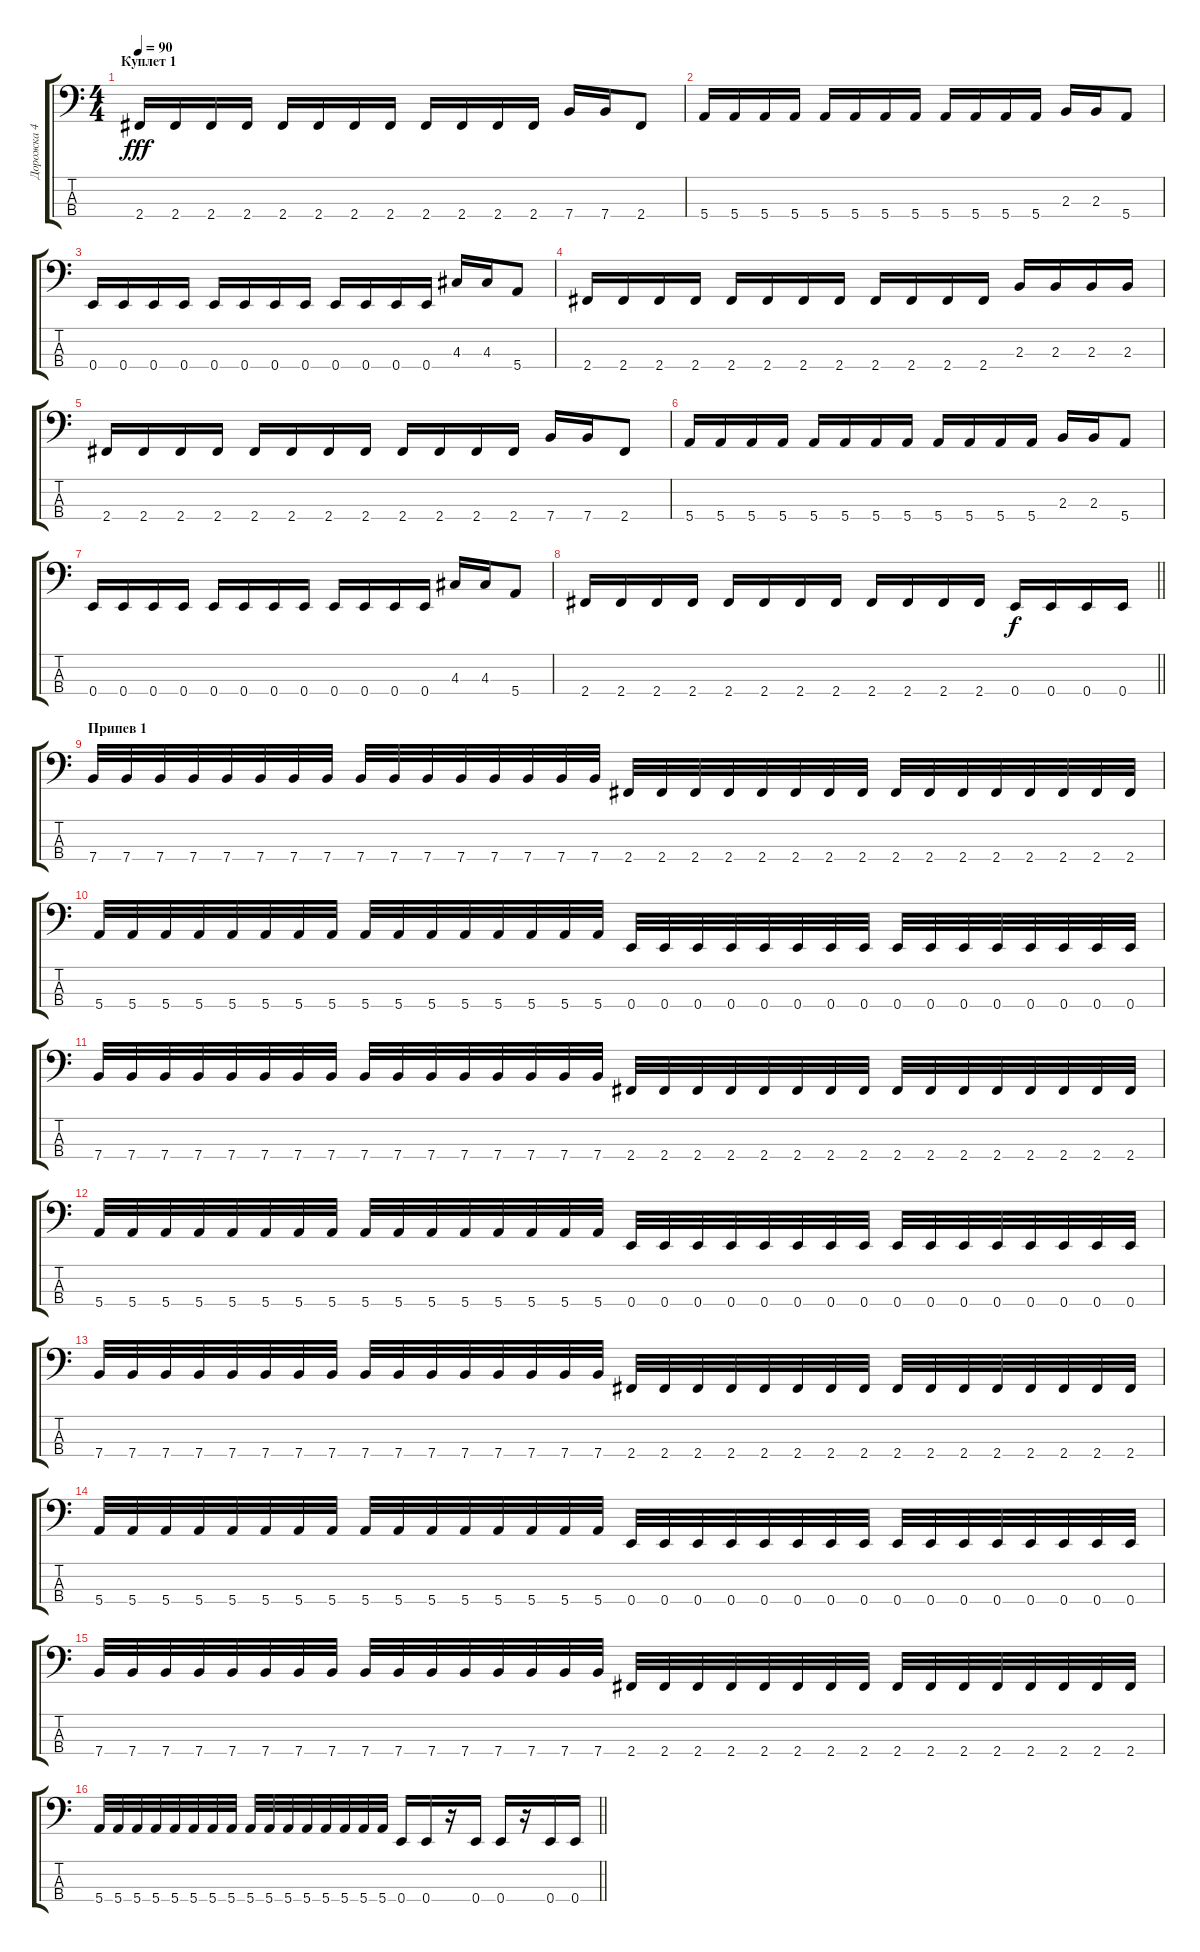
\track ("Дорожка 4" "Дорожка 4") {instrument electricbassfinger}
\staff {score tabs}
\tuning (G2 D2 A1 E1) {hide}
\ts (4 4)
\section ("" "Куплет 1")
\tempo 90
\clef f4
\ks c
2.4.16{dy fff} 2.4.16 2.4.16 2.4.16 2.4.16 2.4.16 2.4.16 2.4.16 2.4.16 2.4.16 2.4.16 2.4.16 7.4.16 7.4.16 2.4.8 |
5.4.16 5.4.16 5.4.16 5.4.16 5.4.16 5.4.16 5.4.16 5.4.16 5.4.16 5.4.16 5.4.16 5.4.16 2.3.16 2.3.16 5.4.8 |
0.4.16 0.4.16 0.4.16 0.4.16 0.4.16 0.4.16 0.4.16 0.4.16 0.4.16 0.4.16 0.4.16 0.4.16 4.3.16 4.3.16 5.4.8 |
2.4.16 2.4.16 2.4.16 2.4.16 2.4.16 2.4.16 2.4.16 2.4.16 2.4.16 2.4.16 2.4.16 2.4.16 2.3.16 2.3.16 2.3.16 2.3.16 |
2.4.16 2.4.16 2.4.16 2.4.16 2.4.16 2.4.16 2.4.16 2.4.16 2.4.16 2.4.16 2.4.16 2.4.16 7.4.16 7.4.16 2.4.8 |
5.4.16 5.4.16 5.4.16 5.4.16 5.4.16 5.4.16 5.4.16 5.4.16 5.4.16 5.4.16 5.4.16 5.4.16 2.3.16 2.3.16 5.4.8 |
0.4.16 0.4.16 0.4.16 0.4.16 0.4.16 0.4.16 0.4.16 0.4.16 0.4.16 0.4.16 0.4.16 0.4.16 4.3.16 4.3.16 5.4.8 |
\barLineRight lightlight
2.4.16 2.4.16 2.4.16 2.4.16 2.4.16 2.4.16 2.4.16 2.4.16 2.4.16 2.4.16 2.4.16 2.4.16 0.4.16{dy f} 0.4.16 0.4.16 0.4.16 |
\section ("" "Припев 1")
7.4.32 7.4.32 7.4.32 7.4.32 7.4.32 7.4.32 7.4.32 7.4.32 7.4.32 7.4.32 7.4.32 7.4.32 7.4.32 7.4.32 7.4.32 7.4.32 2.4.32 2.4.32 2.4.32 2.4.32 2.4.32 2.4.32 2.4.32 2.4.32 2.4.32 2.4.32 2.4.32 2.4.32 2.4.32 2.4.32 2.4.32 2.4.32 |
5.4.32 5.4.32 5.4.32 5.4.32 5.4.32 5.4.32 5.4.32 5.4.32 5.4.32 5.4.32 5.4.32 5.4.32 5.4.32 5.4.32 5.4.32 5.4.32 0.4.32 0.4.32 0.4.32 0.4.32 0.4.32 0.4.32 0.4.32 0.4.32 0.4.32 0.4.32 0.4.32 0.4.32 0.4.32 0.4.32 0.4.32 0.4.32 |
7.4.32 7.4.32 7.4.32 7.4.32 7.4.32 7.4.32 7.4.32 7.4.32 7.4.32 7.4.32 7.4.32 7.4.32 7.4.32 7.4.32 7.4.32 7.4.32 2.4.32 2.4.32 2.4.32 2.4.32 2.4.32 2.4.32 2.4.32 2.4.32 2.4.32 2.4.32 2.4.32 2.4.32 2.4.32 2.4.32 2.4.32 2.4.32 |
5.4.32 5.4.32 5.4.32 5.4.32 5.4.32 5.4.32 5.4.32 5.4.32 5.4.32 5.4.32 5.4.32 5.4.32 5.4.32 5.4.32 5.4.32 5.4.32 0.4.32 0.4.32 0.4.32 0.4.32 0.4.32 0.4.32 0.4.32 0.4.32 0.4.32 0.4.32 0.4.32 0.4.32 0.4.32 0.4.32 0.4.32 0.4.32 |
7.4.32 7.4.32 7.4.32 7.4.32 7.4.32 7.4.32 7.4.32 7.4.32 7.4.32 7.4.32 7.4.32 7.4.32 7.4.32 7.4.32 7.4.32 7.4.32 2.4.32 2.4.32 2.4.32 2.4.32 2.4.32 2.4.32 2.4.32 2.4.32 2.4.32 2.4.32 2.4.32 2.4.32 2.4.32 2.4.32 2.4.32 2.4.32 |
5.4.32 5.4.32 5.4.32 5.4.32 5.4.32 5.4.32 5.4.32 5.4.32 5.4.32 5.4.32 5.4.32 5.4.32 5.4.32 5.4.32 5.4.32 5.4.32 0.4.32 0.4.32 0.4.32 0.4.32 0.4.32 0.4.32 0.4.32 0.4.32 0.4.32 0.4.32 0.4.32 0.4.32 0.4.32 0.4.32 0.4.32 0.4.32 |
7.4.32 7.4.32 7.4.32 7.4.32 7.4.32 7.4.32 7.4.32 7.4.32 7.4.32 7.4.32 7.4.32 7.4.32 7.4.32 7.4.32 7.4.32 7.4.32 2.4.32 2.4.32 2.4.32 2.4.32 2.4.32 2.4.32 2.4.32 2.4.32 2.4.32 2.4.32 2.4.32 2.4.32 2.4.32 2.4.32 2.4.32 2.4.32 |
\barLineRight lightlight
5.4.32 5.4.32 5.4.32 5.4.32 5.4.32 5.4.32 5.4.32 5.4.32 5.4.32 5.4.32 5.4.32 5.4.32 5.4.32 5.4.32 5.4.32 5.4.32 0.4.16 0.4.16 r.16 0.4.16 0.4.16 r.16 0.4.16 0.4.16
